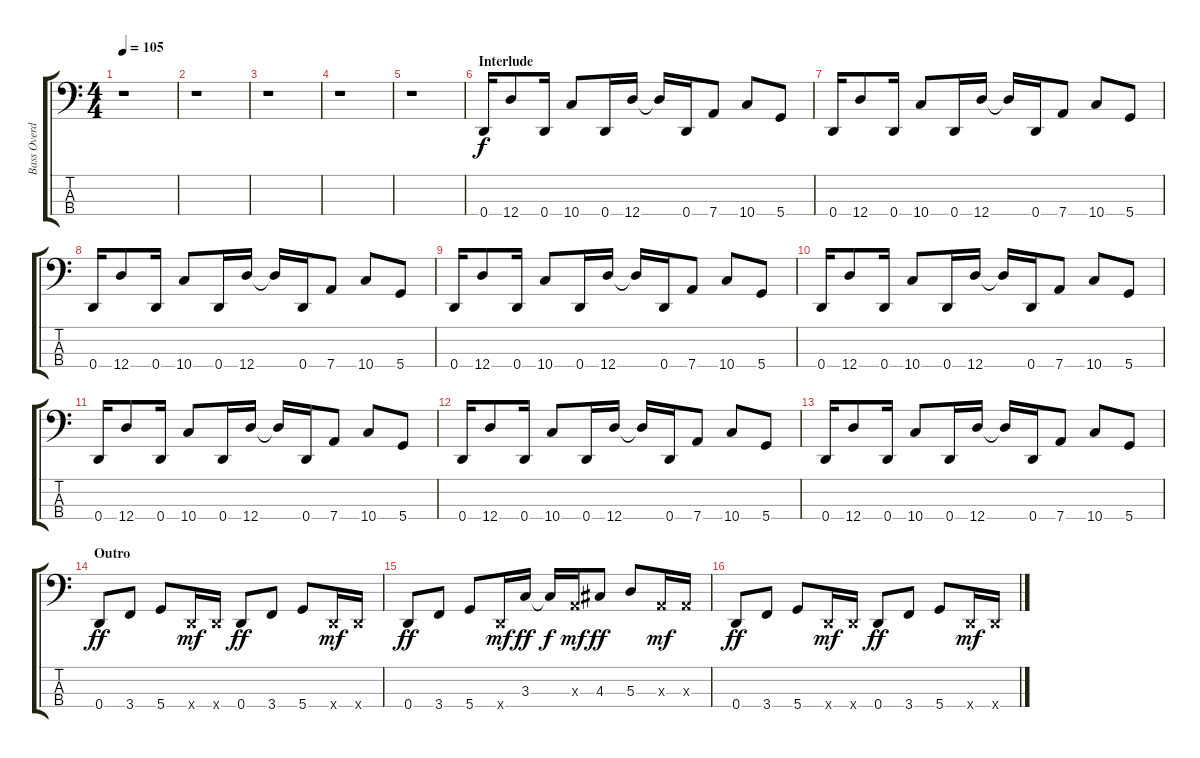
\track ("Bass Overdrive" "Bass Overd") {instrument overdrivenguitar}
\staff {score tabs}
\tuning (G2 D2 A1 D1) {hide}
\ts (4 4)
\tempo 105
\clef f4
\ks c
r.1{dy f} |
r.1 |
r.1 |
r.1 |
r.1 |
\section ("" "Interlude")
0.4.16 12.4.8 0.4.16 10.4.8 0.4.16 12.4.16 12.4{t}.16 0.4.16 7.4.8 10.4.8 5.4.8 |
0.4.16 12.4.8 0.4.16 10.4.8 0.4.16 12.4.16 12.4{t}.16 0.4.16 7.4.8 10.4.8 5.4.8 |
0.4.16 12.4.8 0.4.16 10.4.8 0.4.16 12.4.16 12.4{t}.16 0.4.16 7.4.8 10.4.8 5.4.8 |
0.4.16 12.4.8 0.4.16 10.4.8 0.4.16 12.4.16 12.4{t}.16 0.4.16 7.4.8 10.4.8 5.4.8 |
0.4.16 12.4.8 0.4.16 10.4.8 0.4.16 12.4.16 12.4{t}.16 0.4.16 7.4.8 10.4.8 5.4.8 |
0.4.16 12.4.8 0.4.16 10.4.8 0.4.16 12.4.16 12.4{t}.16 0.4.16 7.4.8 10.4.8 5.4.8 |
0.4.16 12.4.8 0.4.16 10.4.8 0.4.16 12.4.16 12.4{t}.16 0.4.16 7.4.8 10.4.8 5.4.8 |
0.4.16 12.4.8 0.4.16 10.4.8 0.4.16 12.4.16 12.4{t}.16 0.4.16 7.4.8 10.4.8 5.4.8 |
\section ("" "Outro")
0.4.8{dy ff} 3.4.8 5.4.8 0.4{x}.16{dy mf} 0.4{x}.16 0.4.8{dy ff} 3.4.8 5.4.8 0.4{x}.16{dy mf} 0.4{x}.16 |
0.4.8{dy ff} 3.4.8 5.4.8 0.4{x}.16{dy mf} 3.3.16{dy ff} 3.3{t}.16{dy f} 0.3{x}.16{dy mf} 4.3.8{dy ff} 5.3.8 0.3{x}.16{dy mf} 0.3{x}.16 |
0.4.8{dy ff} 3.4.8 5.4.8 0.4{x}.16{dy mf} 0.4{x}.16 0.4.8{dy ff} 3.4.8 5.4.8 0.4{x}.16{dy mf} 0.4{x}.16
